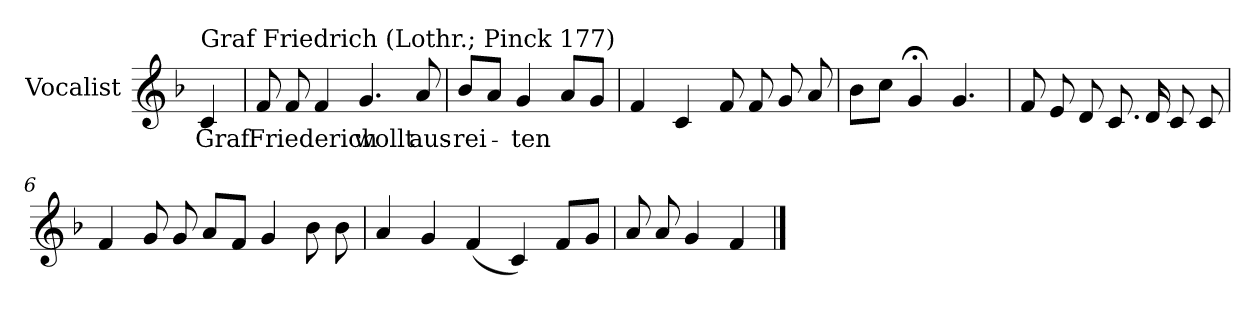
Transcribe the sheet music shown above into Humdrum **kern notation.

**kern	**text
*part1	*part1
*staff1	*staff1
*I"Vocalist	*
*k[b-]	*
*F:	*
=	=
!LO:TX:a:t=Graf Friedrich (Lothr.; Pinck 177)	!
4c	Graf
=1	=1
8f	Friederich
8f	.
4f	.
4.g	wollt
8a	aus-
=2	=2
8b-L	-rei-
8aJ	.
4g	-ten
8aL	.
8gJ	.
=3	=3
4f	.
4c	.
8f	.
8f	.
8g	.
8a	.
=4	=4
8b-L	.
8ccJ	.
4g;<	.
4.g	.
=5	=5
8f	.
8e	.
8d	.
8.c	.
16d	.
8c	.
8c	.
=6	=6
4f	.
8g	.
8g	.
8aL	.
8fJ	.
4g	.
8b-	.
8b-	.
=7	=7
4a	.
4g	.
(4f	.
4c)	.
8fL	.
8gJ	.
=8	=8
8a	.
8a	.
4g	.
4f	.
==	==
*-	*-
